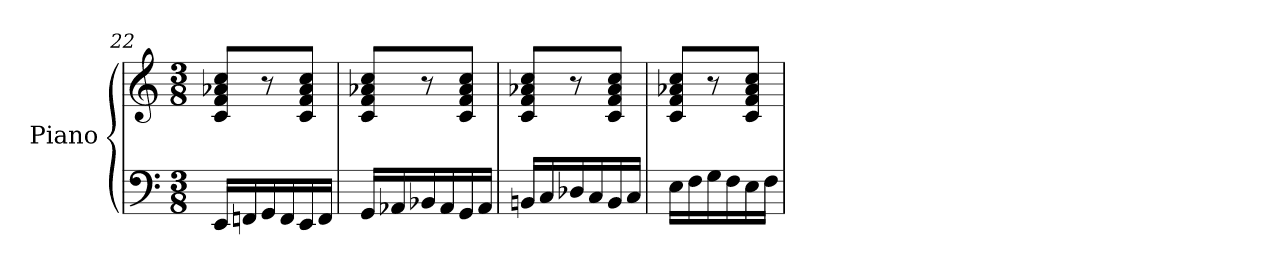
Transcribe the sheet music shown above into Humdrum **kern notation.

**kern	**kern
*part1	*part1
*staff2	*staff1
*I"Piano	*
*I'Pno.	*
!!LO:LB:g=z
*clefF4	*clefG2
*k[]	*k[]
*M3/8	*M3/8
=22	=22
16EE/LL	8c/ 8f/ 8a-X/ 8cc/L
16FFn/	.
16GG/	8r
16FF/	.
16EE/	8c/ 8f/ 8a-/ 8cc/J
16FF/JJ	.
=23	=23
16GG/LL	8c/ 8f/ 8a-X/ 8cc/L
16AA-X/	.
16BB-X/	8r
16AA-/	.
16GG/	8c/ 8f/ 8a-/ 8cc/J
16AA-/JJ	.
=24	=24
16BBn/LL	8c/ 8f/ 8a-X/ 8cc/L
16C/	.
16D-X/	8r
16C/	.
16BB/	8c/ 8f/ 8a-/ 8cc/J
16C/JJ	.
=25	=25
16E\LL	8c/ 8f/ 8a-X/ 8cc/L
16F\	.
16G\	8r
16F\	.
16E\	8c/ 8f/ 8a-/ 8cc/J
16F\JJ	.
=	=
*-	*-
